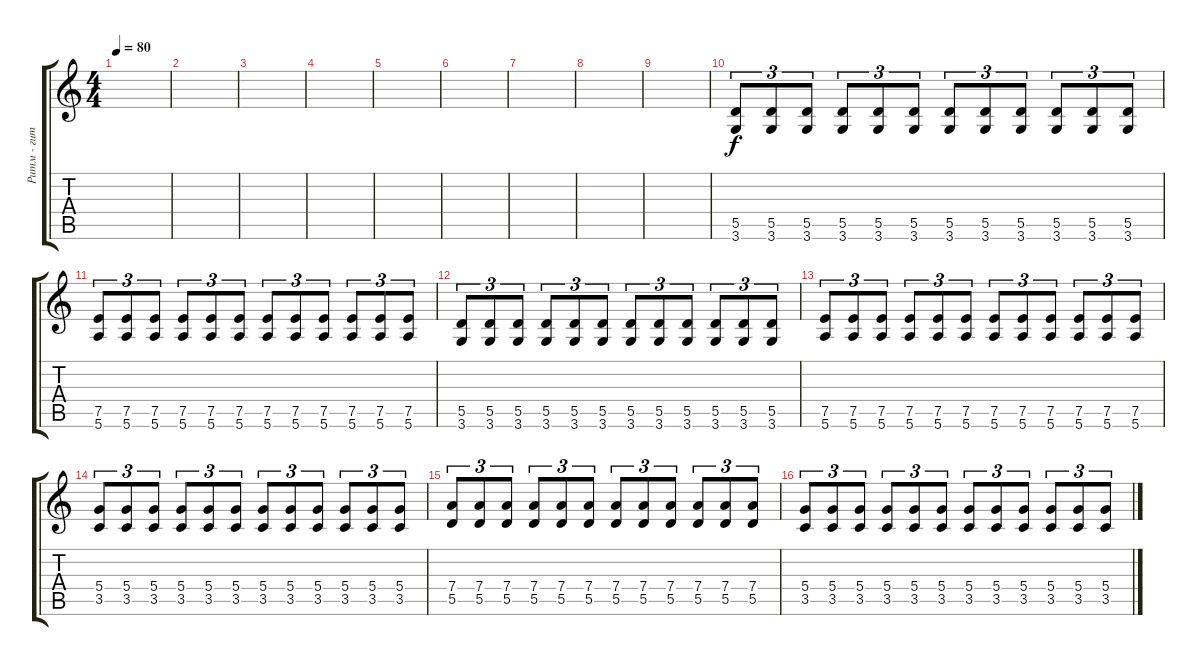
\track ("Ритм - гитара" "Ритм - гит") {instrument distortionguitar}
\staff {score tabs}
\tuning (E4 B3 G3 D3 A2 E2) {hide}
\ts (4 4)
\tempo 80
\clef g2
\ks c
|
|
|
|
|
|
|
|
|
(5.5 3.6).8{tu (3 2)} (5.5 3.6).8{tu (3 2)} (5.5 3.6).8{tu (3 2)} (5.5 3.6).8{tu (3 2)} (5.5 3.6).8{tu (3 2)} (5.5 3.6).8{tu (3 2)} (5.5 3.6).8{tu (3 2)} (5.5 3.6).8{tu (3 2)} (5.5 3.6).8{tu (3 2)} (5.5 3.6).8{tu (3 2)} (5.5 3.6).8{tu (3 2)} (5.5 3.6).8{tu (3 2)} |
(7.5 5.6).8{tu (3 2)} (7.5 5.6).8{tu (3 2)} (7.5 5.6).8{tu (3 2)} (7.5 5.6).8{tu (3 2)} (7.5 5.6).8{tu (3 2)} (7.5 5.6).8{tu (3 2)} (7.5 5.6).8{tu (3 2)} (7.5 5.6).8{tu (3 2)} (7.5 5.6).8{tu (3 2)} (7.5 5.6).8{tu (3 2)} (7.5 5.6).8{tu (3 2)} (7.5 5.6).8{tu (3 2)} |
(5.5 3.6).8{tu (3 2)} (5.5 3.6).8{tu (3 2)} (5.5 3.6).8{tu (3 2)} (5.5 3.6).8{tu (3 2)} (5.5 3.6).8{tu (3 2)} (5.5 3.6).8{tu (3 2)} (5.5 3.6).8{tu (3 2)} (5.5 3.6).8{tu (3 2)} (5.5 3.6).8{tu (3 2)} (5.5 3.6).8{tu (3 2)} (5.5 3.6).8{tu (3 2)} (5.5 3.6).8{tu (3 2)} |
(7.5 5.6).8{tu (3 2)} (7.5 5.6).8{tu (3 2)} (7.5 5.6).8{tu (3 2)} (7.5 5.6).8{tu (3 2)} (7.5 5.6).8{tu (3 2)} (7.5 5.6).8{tu (3 2)} (7.5 5.6).8{tu (3 2)} (7.5 5.6).8{tu (3 2)} (7.5 5.6).8{tu (3 2)} (7.5 5.6).8{tu (3 2)} (7.5 5.6).8{tu (3 2)} (7.5 5.6).8{tu (3 2)} |
(5.4 3.5).8{tu (3 2)} (5.4 3.5).8{tu (3 2)} (5.4 3.5).8{tu (3 2)} (5.4 3.5).8{tu (3 2)} (5.4 3.5).8{tu (3 2)} (5.4 3.5).8{tu (3 2)} (5.4 3.5).8{tu (3 2)} (5.4 3.5).8{tu (3 2)} (5.4 3.5).8{tu (3 2)} (5.4 3.5).8{tu (3 2)} (5.4 3.5).8{tu (3 2)} (5.4 3.5).8{tu (3 2)} |
(7.4 5.5).8{tu (3 2)} (7.4 5.5).8{tu (3 2)} (7.4 5.5).8{tu (3 2)} (7.4 5.5).8{tu (3 2)} (7.4 5.5).8{tu (3 2)} (7.4 5.5).8{tu (3 2)} (7.4 5.5).8{tu (3 2)} (7.4 5.5).8{tu (3 2)} (7.4 5.5).8{tu (3 2)} (7.4 5.5).8{tu (3 2)} (7.4 5.5).8{tu (3 2)} (7.4 5.5).8{tu (3 2)} |
(5.4 3.5).8{tu (3 2)} (5.4 3.5).8{tu (3 2)} (5.4 3.5).8{tu (3 2)} (5.4 3.5).8{tu (3 2)} (5.4 3.5).8{tu (3 2)} (5.4 3.5).8{tu (3 2)} (5.4 3.5).8{tu (3 2)} (5.4 3.5).8{tu (3 2)} (5.4 3.5).8{tu (3 2)} (5.4 3.5).8{tu (3 2)} (5.4 3.5).8{tu (3 2)} (5.4 3.5).8{tu (3 2)}
